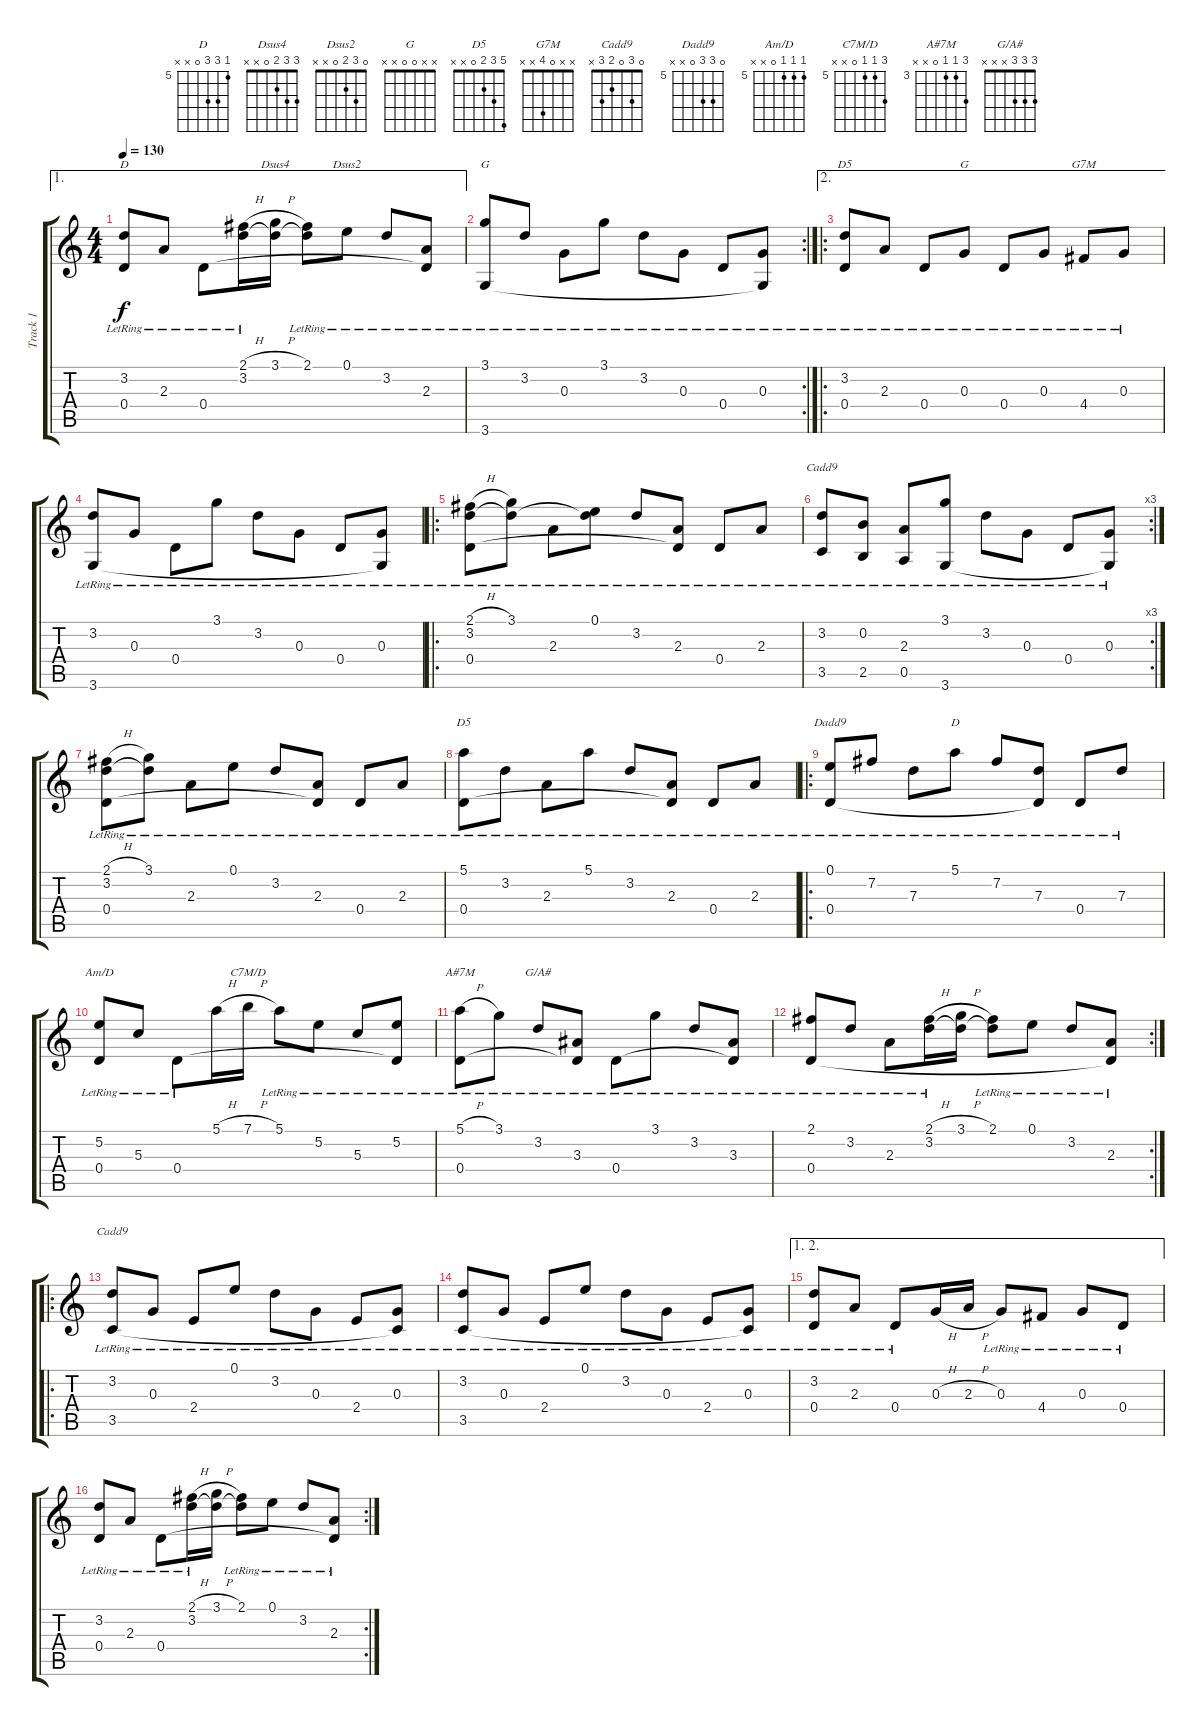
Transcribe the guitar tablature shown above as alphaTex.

\track ("Track 1" "Track 1") {instrument acousticguitarsteel}
\staff {score tabs}
\tuning (E4 B3 G3 D3 A2 E2) {hide}
\chord ("D" 2 3 2 0 x x)
\chord ("Dsus4" 3 3 2 0 x x)
\chord ("Dsus2" 0 3 2 0 x x)
\chord ("G" 3 3 0 0 2 3)
\chord ("D5" x 3 2 0 x x)
\chord ("G" x x 0 0 x x)
\chord ("G7M" x x 0 4 x x)
\chord ("Cadd9" x 3 0 2 3 x)
\chord ("D5" 5 3 2 0 x x)
\chord ("Dadd9" 0 7 7 0 x x) {firstfret 5}
\chord ("D" 5 7 7 0 x x) {firstfret 5}
\chord ("Am/D" 5 5 5 0 x x) {firstfret 5}
\chord ("C7M/D" 7 5 5 0 x x) {firstfret 5}
\chord ("A#7M" 5 3 3 0 x x) {firstfret 3}
\chord ("G/A#" 3 3 3 x x x)
\chord ("Cadd9" 0 3 0 2 3 x)
\ae 1
\ts (4 4)
\tempo 130
\clef g2
\ks c
(3.2{lr} 0.4{lr}).8{ch "D" dy f} 2.3{lr}.8 0.4{lr}.8 (2.1{h} 3.2{lr}).16 (3.1{h} 3.2{t}).16{ch "Dsus4"} (2.1{lr} 3.2{t}).8 0.1{lr}.8{ch "Dsus2"} 3.2{lr}.8 (2.3{lr} 0.4{t}).8 |
\rc 2
(3.1{lr} 3.6{lr}).8{ch "G"} 3.2{lr}.8 0.3{lr}.8 3.1{lr}.8 3.2{lr}.8 0.3{lr}.8 0.4{lr}.8 (0.3{lr} 3.6{t}).8 |
\ae 2
\ro
(3.2{lr} 0.4{lr}).8{ch "D5"} 2.3{lr}.8 0.4{lr}.8 0.3{lr}.8{ch "G"} 0.4{lr}.8 0.3{lr}.8 4.4{lr}.8{ch "G7M"} 0.3{lr}.8 |
(3.2{lr} 3.6{lr}).8 0.3{lr}.8 0.4{lr}.8 3.1{lr}.8 3.2{lr}.8 0.3{lr}.8 0.4{lr}.8 (0.3{lr} 3.6{t}).8 |
\ro
(2.1{h} 3.2{lr} 0.4{lr}).8 (3.1{lr} 3.2{t}).8 2.3{lr}.8 (0.1{lr} 3.2{t}).8 3.2{lr}.8 (2.3{lr} 0.4{t}).8 0.4{lr}.8 2.3{lr}.8 |
\rc 3
(3.2{lr} 3.5{lr}).8{ch "Cadd9"} (0.2{lr} 2.5{lr}).8 (2.3{lr} 0.5{lr}).8 (3.1{lr} 3.6{lr}).8 3.2{lr}.8 0.3{lr}.8 0.4{lr}.8 (0.3{lr} 3.6{t}).8 |
(2.1{h} 3.2{lr} 0.4{lr}).8 (3.1{lr} 3.2{t}).8 2.3{lr}.8 0.1{lr}.8 3.2{lr}.8 (2.3{lr} 0.4{t}).8 0.4{lr}.8 2.3{lr}.8 |
(5.1{lr} 0.4{lr}).8{ch "D5"} 3.2{lr}.8 2.3{lr}.8 5.1{lr}.8 3.2{lr}.8 (2.3{lr} 0.4{t}).8 0.4{lr}.8 2.3{lr}.8 |
\ro
(0.1{lr} 0.4{lr}).8{ch "Dadd9"} 7.2{lr}.8 7.3{lr}.8 5.1{lr}.8{ch "D"} 7.2{lr}.8 (7.3{lr} 0.4{t}).8 0.4{lr}.8 7.3{lr}.8 |
(5.2{lr} 0.4{lr}).8{ch "Am/D"} 5.3{lr}.8 0.4{lr}.8 5.1{h}.16 7.1{h}.16{ch "C7M/D"} 5.1{lr}.8 5.2{lr}.8 5.3{lr}.8 (5.2{lr} 0.4{t}).8 |
(5.1{h} 0.4{lr}).8{ch "A#7M"} 3.1{lr}.8 3.2{lr}.8{ch "G/A#"} (3.3{lr} 0.4{t}).8 0.4{lr}.8 3.1{lr}.8 3.2{lr}.8 (3.3{lr} 0.4{t}).8 |
\rc 2
(2.1{lr} 0.4{lr}).8 3.2{lr}.8 2.3{lr}.8 (2.1{h} 3.2{lr}).16 (3.1{h} 3.2{t}).16 (2.1{lr} 3.2{t}).8 0.1{lr}.8 3.2{lr}.8 (2.3{lr} 0.4{t}).8 |
\ro
(3.2{lr} 3.5{lr}).8{ch "Cadd9"} 0.3{lr}.8 2.4{lr}.8 0.1{lr}.8 3.2{lr}.8 0.3{lr}.8 2.4{lr}.8 (0.3{lr} 3.5{t}).8 |
(3.2{lr} 3.5{lr}).8 0.3{lr}.8 2.4{lr}.8 0.1{lr}.8 3.2{lr}.8 0.3{lr}.8 2.4{lr}.8 (0.3{lr} 3.5{t}).8 |
\ae (1 2)
(3.2{lr} 0.4{lr}).8 2.3{lr}.8 0.4{lr}.8 0.3{h}.16 2.3{h}.16 0.3{lr}.8 4.4{lr}.8 0.3{lr}.8 0.4{lr}.8 |
\rc 2
(3.2{lr} 0.4{lr}).8 2.3{lr}.8 0.4{lr}.8 (2.1{h} 3.2{lr}).16 (3.1{h} 3.2{t}).16 (2.1{lr} 3.2{t}).8 0.1{lr}.8 3.2{lr}.8 (2.3{lr} 0.4{t}).8
